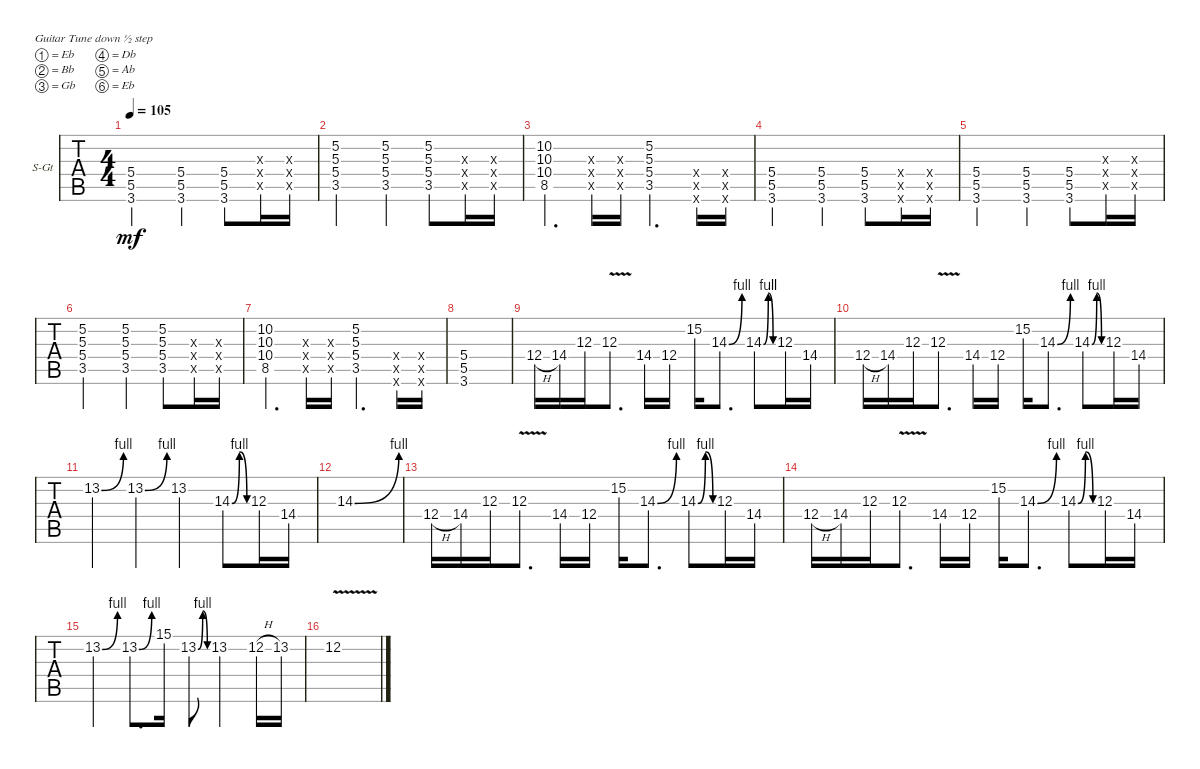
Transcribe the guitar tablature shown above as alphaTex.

\defaultSystemsLayout 4
\bracketExtendMode groupsimilarinstruments
\firstSystemTrackNameOrientation horizontal
\otherSystemsTrackNameOrientation horizontal
\track ("Steel Guitar" "S-Gt") {instrument acousticguitarsteel}
\staff {tabs}
\tuning (Eb4 Bb3 Gb3 Db3 Ab2 Eb2)
\ts (4 4)
\tempo 105
\clef g2
\ks c
(5.4 5.5 3.6).2{dy mf} (5.4 3.6 5.5).4 (5.4 3.6 5.5).8 (0.3{x} 0.4{x} 3.5{x}).16 (0.3{x} 0.4{x} 3.5{x}).16 |
(5.2 5.3 5.4 3.5).2 (5.2 5.3 5.4 3.5).4 (5.2 5.3 5.4 3.5).8 (0.3{x} 0.4{x} 8.5{x}).16 (0.3{x} 0.4{x} 8.5{x}).16 |
(10.2 10.3 10.4 8.5).4{d} (0.3{x} 0.4{x} 3.5{x}).16 (0.3{x} 0.4{x} 3.5{x}).16 (5.2 5.3 5.4 3.5).4{d} (0.4{x} 0.5{x} 3.6{x}).16 (0.4{x} 0.5{x} 3.6{x}).16 |
(5.4 5.5 3.6).2 (5.4 5.5 3.6).4 (5.4 5.5 3.6).8 (0.4{x} 0.5{x} 3.6{x}).16 (0.4{x} 0.5{x} 3.6{x}).16 |
(5.4 5.5 3.6).2 (5.4 5.5 3.6).4 (5.4 5.5 3.6).8 (0.3{x} 0.4{x} 3.5{x}).16 (0.3{x} 0.4{x} 3.5{x}).16 |
(5.2 5.3 5.4 3.5).2 (5.2 5.3 5.4 3.5).4 (5.2 5.3 5.4 3.5).8 (0.3{x} 0.4{x} 8.5{x}).16 (0.3{x} 0.4{x} 8.5{x}).16 |
(10.2 10.3 10.4 8.5).4{d} (0.3{x} 0.4{x} 3.5{x}).16 (0.3{x} 0.4{x} 3.5{x}).16 (5.2 5.3 5.4 3.5).4{d} (0.4{x} 0.5{x} 3.6{x}).16 (0.4{x} 0.5{x} 3.6{x}).16 |
(5.4 5.5 3.6).1 |
12.4{h}.16 14.4.16 12.3.16 12.3{v}.8{d} 14.4.16 12.4.16 15.2.16 14.3{be (bend 0 0 60 4)}.8{d} 14.3{be (bendrelease 0 0 10.2 4 20.4 4 30 0)}.8 12.3.16 14.4.16 |
12.4{h}.16 14.4.16 12.3.16 12.3{v}.8{d} 14.4.16 12.4.16 15.2.16 14.3{be (bend 0 0 60 4)}.8{d} 14.3{be (bendrelease 0 0 10.2 4 20.4 4 30 0)}.8 12.3.16 14.4.16 |
13.2{be (bend 0 0 60 4)}.4 13.2{be (bend 0 0 60 4)}.4 13.2.4 14.3{be (bendrelease 0 0 10.2 4 20.4 4 30 0)}.8 12.3.16 14.4.16 |
14.3{be (bend 0 0 60 4)}.1 |
12.4{h}.16 14.4.16 12.3.16 12.3{v}.8{d} 14.4.16 12.4.16 15.2.16 14.3{be (bend 0 0 60 4)}.8{d} 14.3{be (bendrelease 0 0 10.2 4 20.4 4 30 0)}.8 12.3.16 14.4.16 |
12.4{h}.16 14.4.16 12.3.16 12.3{v}.8{d} 14.4.16 12.4.16 15.2.16 14.3{be (bend 0 0 60 4)}.8{d} 14.3{be (bendrelease 0 0 10.2 4 20.4 4 30 0)}.8 12.3.16 14.4.16 |
13.2{be (bend 0 0 60 4)}.4 13.2{be (bend 0 0 60 4)}.8{d} 15.1.16 13.2{be (bendrelease 0 0 30 4 30 4 60 0)}.8 13.2.4 12.2{h}.16 13.2.16 |
12.2{v}.1
